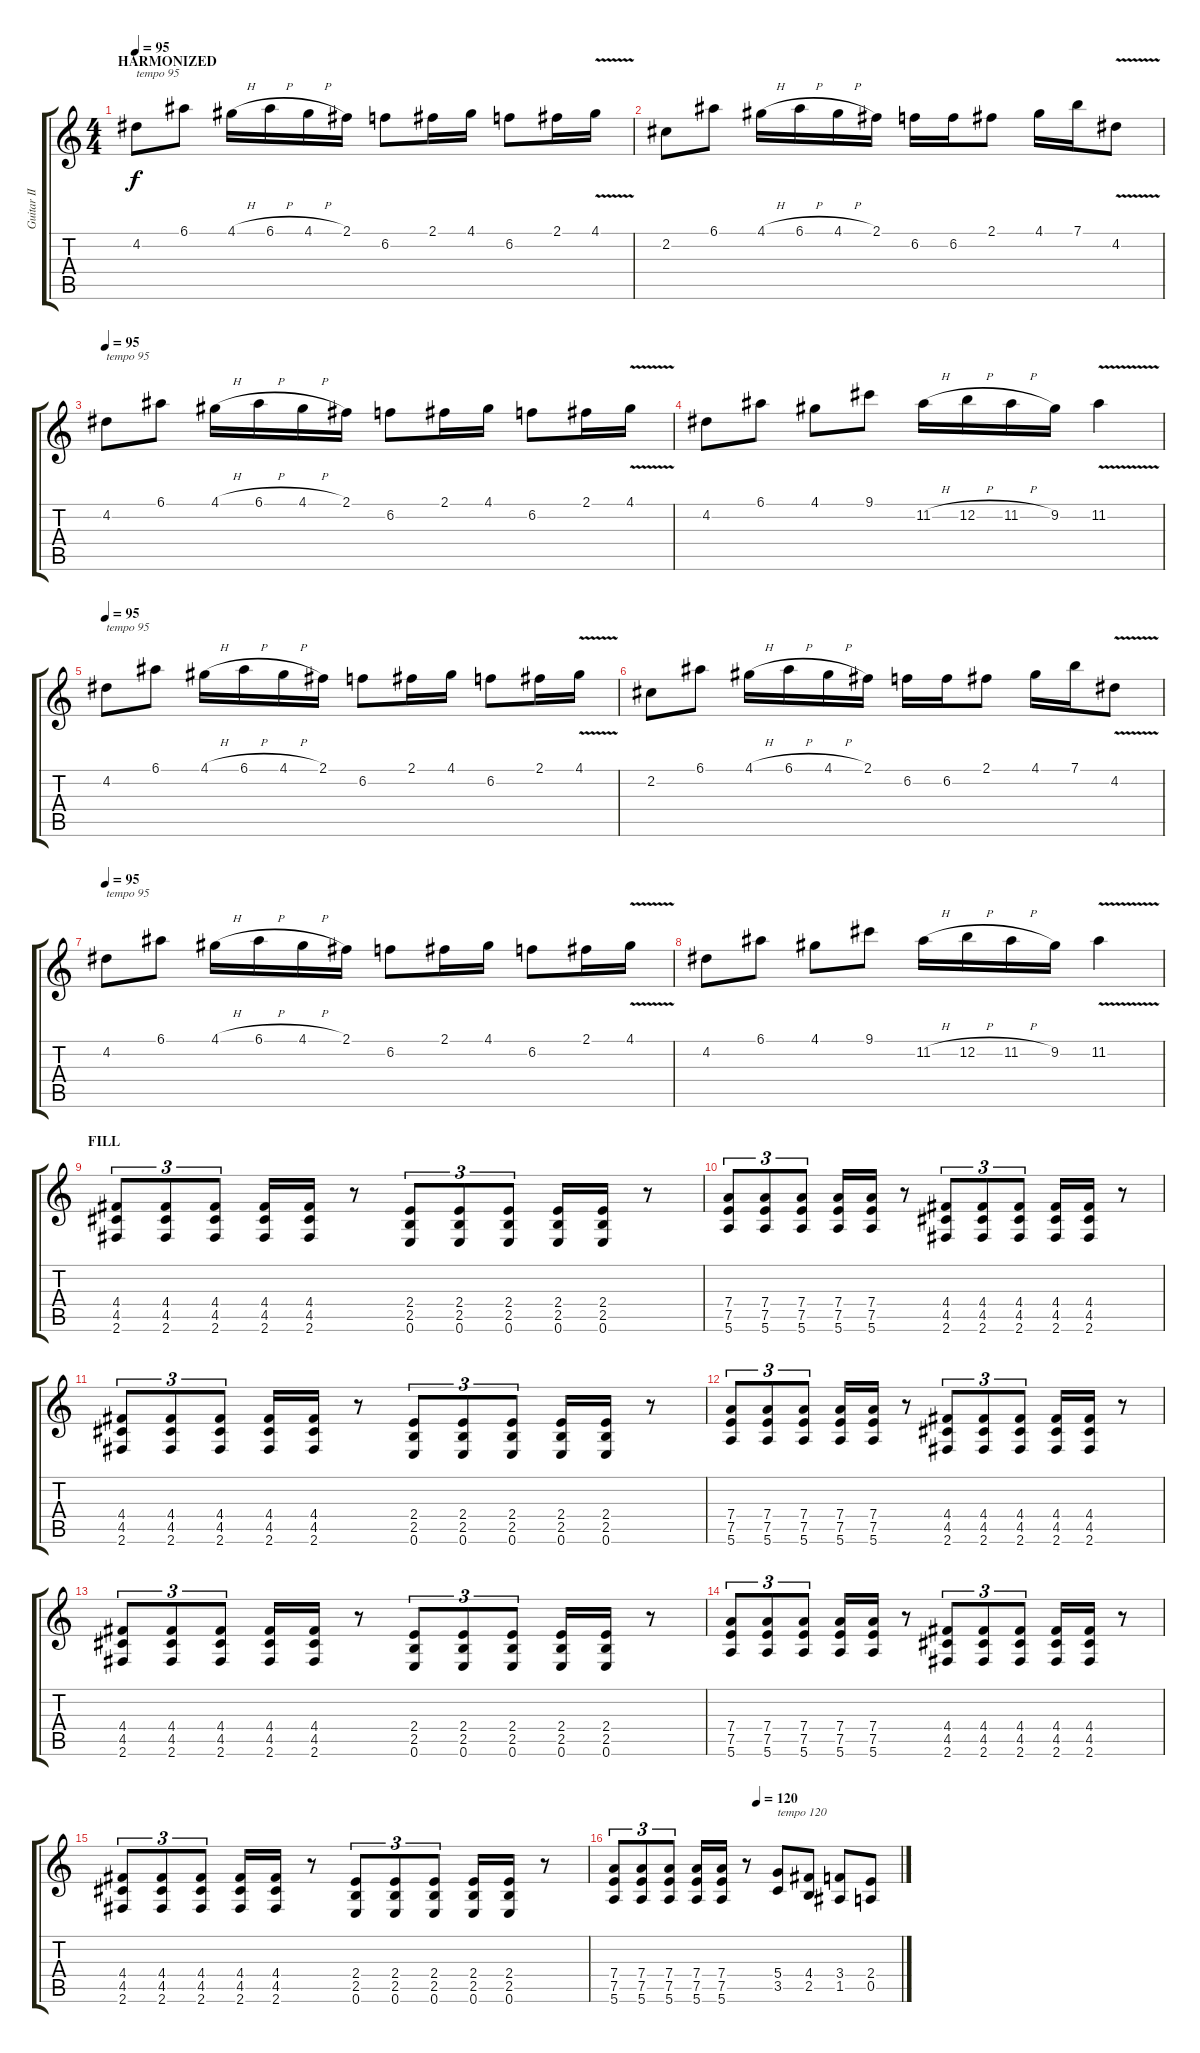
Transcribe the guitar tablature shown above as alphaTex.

\track ("Guitar II" "Guitar II") {instrument distortionguitar}
\staff {score tabs}
\tuning (E4 B3 G3 D3 A2 E2) {hide}
\ts (4 4)
\section ("" "HARMONIZED")
\tempo 95
\clef g2
\ks c
4.2.8{txt "tempo 95" dy f} 6.1.8 4.1{h}.16 6.1{h}.16 4.1{h}.16 2.1.16 6.2.8 2.1.16 4.1.16 6.2.8 2.1.16 4.1{v}.16 |
2.2.8 6.1.8 4.1{h}.16 6.1{h}.16 4.1{h}.16 2.1.16 6.2.16 6.2.16 2.1.8 4.1.16 7.1.16 4.2{v}.8 |
\tempo 95
4.2.8{txt "tempo 95"} 6.1.8 4.1{h}.16 6.1{h}.16 4.1{h}.16 2.1.16 6.2.8 2.1.16 4.1.16 6.2.8 2.1.16 4.1{v}.16 |
4.2.8 6.1.8 4.1.8 9.1.8 11.2{h}.16 12.2{h}.16 11.2{h}.16 9.2.16 11.2{v}.4 |
\tempo 95
4.2.8{txt "tempo 95"} 6.1.8 4.1{h}.16 6.1{h}.16 4.1{h}.16 2.1.16 6.2.8 2.1.16 4.1.16 6.2.8 2.1.16 4.1{v}.16 |
2.2.8 6.1.8 4.1{h}.16 6.1{h}.16 4.1{h}.16 2.1.16 6.2.16 6.2.16 2.1.8 4.1.16 7.1.16 4.2{v}.8 |
\tempo 95
4.2.8{txt "tempo 95"} 6.1.8 4.1{h}.16 6.1{h}.16 4.1{h}.16 2.1.16 6.2.8 2.1.16 4.1.16 6.2.8 2.1.16 4.1{v}.16 |
4.2.8 6.1.8 4.1.8 9.1.8 11.2{h}.16 12.2{h}.16 11.2{h}.16 9.2.16 11.2{v}.4 |
\section ("" "FILL")
(4.4 4.5 2.6).8{tu (3 2)} (4.4 4.5 2.6).8{tu (3 2)} (4.4 4.5 2.6).8{tu (3 2)} (4.4 4.5 2.6).16 (4.4 4.5 2.6).16 r.8 (2.4 2.5 0.6).8{tu (3 2)} (2.4 2.5 0.6).8{tu (3 2)} (2.4 2.5 0.6).8{tu (3 2)} (2.4 2.5 0.6).16 (2.4 2.5 0.6).16 r.8 |
(7.4 7.5 5.6).8{tu (3 2)} (7.4 7.5 5.6).8{tu (3 2)} (7.4 7.5 5.6).8{tu (3 2)} (7.4 7.5 5.6).16 (7.4 7.5 5.6).16 r.8 (4.4 4.5 2.6).8{tu (3 2)} (4.4 4.5 2.6).8{tu (3 2)} (4.4 4.5 2.6).8{tu (3 2)} (4.4 4.5 2.6).16 (4.4 4.5 2.6).16 r.8 |
(4.4 4.5 2.6).8{tu (3 2)} (4.4 4.5 2.6).8{tu (3 2)} (4.4 4.5 2.6).8{tu (3 2)} (4.4 4.5 2.6).16 (4.4 4.5 2.6).16 r.8 (2.4 2.5 0.6).8{tu (3 2)} (2.4 2.5 0.6).8{tu (3 2)} (2.4 2.5 0.6).8{tu (3 2)} (2.4 2.5 0.6).16 (2.4 2.5 0.6).16 r.8 |
(7.4 7.5 5.6).8{tu (3 2)} (7.4 7.5 5.6).8{tu (3 2)} (7.4 7.5 5.6).8{tu (3 2)} (7.4 7.5 5.6).16 (7.4 7.5 5.6).16 r.8 (4.4 4.5 2.6).8{tu (3 2)} (4.4 4.5 2.6).8{tu (3 2)} (4.4 4.5 2.6).8{tu (3 2)} (4.4 4.5 2.6).16 (4.4 4.5 2.6).16 r.8 |
(4.4 4.5 2.6).8{tu (3 2)} (4.4 4.5 2.6).8{tu (3 2)} (4.4 4.5 2.6).8{tu (3 2)} (4.4 4.5 2.6).16 (4.4 4.5 2.6).16 r.8 (2.4 2.5 0.6).8{tu (3 2)} (2.4 2.5 0.6).8{tu (3 2)} (2.4 2.5 0.6).8{tu (3 2)} (2.4 2.5 0.6).16 (2.4 2.5 0.6).16 r.8 |
(7.4 7.5 5.6).8{tu (3 2)} (7.4 7.5 5.6).8{tu (3 2)} (7.4 7.5 5.6).8{tu (3 2)} (7.4 7.5 5.6).16 (7.4 7.5 5.6).16 r.8 (4.4 4.5 2.6).8{tu (3 2)} (4.4 4.5 2.6).8{tu (3 2)} (4.4 4.5 2.6).8{tu (3 2)} (4.4 4.5 2.6).16 (4.4 4.5 2.6).16 r.8 |
(4.4 4.5 2.6).8{tu (3 2)} (4.4 4.5 2.6).8{tu (3 2)} (4.4 4.5 2.6).8{tu (3 2)} (4.4 4.5 2.6).16 (4.4 4.5 2.6).16 r.8 (2.4 2.5 0.6).8{tu (3 2)} (2.4 2.5 0.6).8{tu (3 2)} (2.4 2.5 0.6).8{tu (3 2)} (2.4 2.5 0.6).16 (2.4 2.5 0.6).16 r.8 |
\tempo (120 0.5)
(7.4 7.5 5.6).8{tu (3 2)} (7.4 7.5 5.6).8{tu (3 2)} (7.4 7.5 5.6).8{tu (3 2)} (7.4 7.5 5.6).16 (7.4 7.5 5.6).16 r.8 (5.4 3.5).8{txt "tempo 120"} (4.4 2.5).8 (3.4 1.5).8 (2.4 0.5).8
